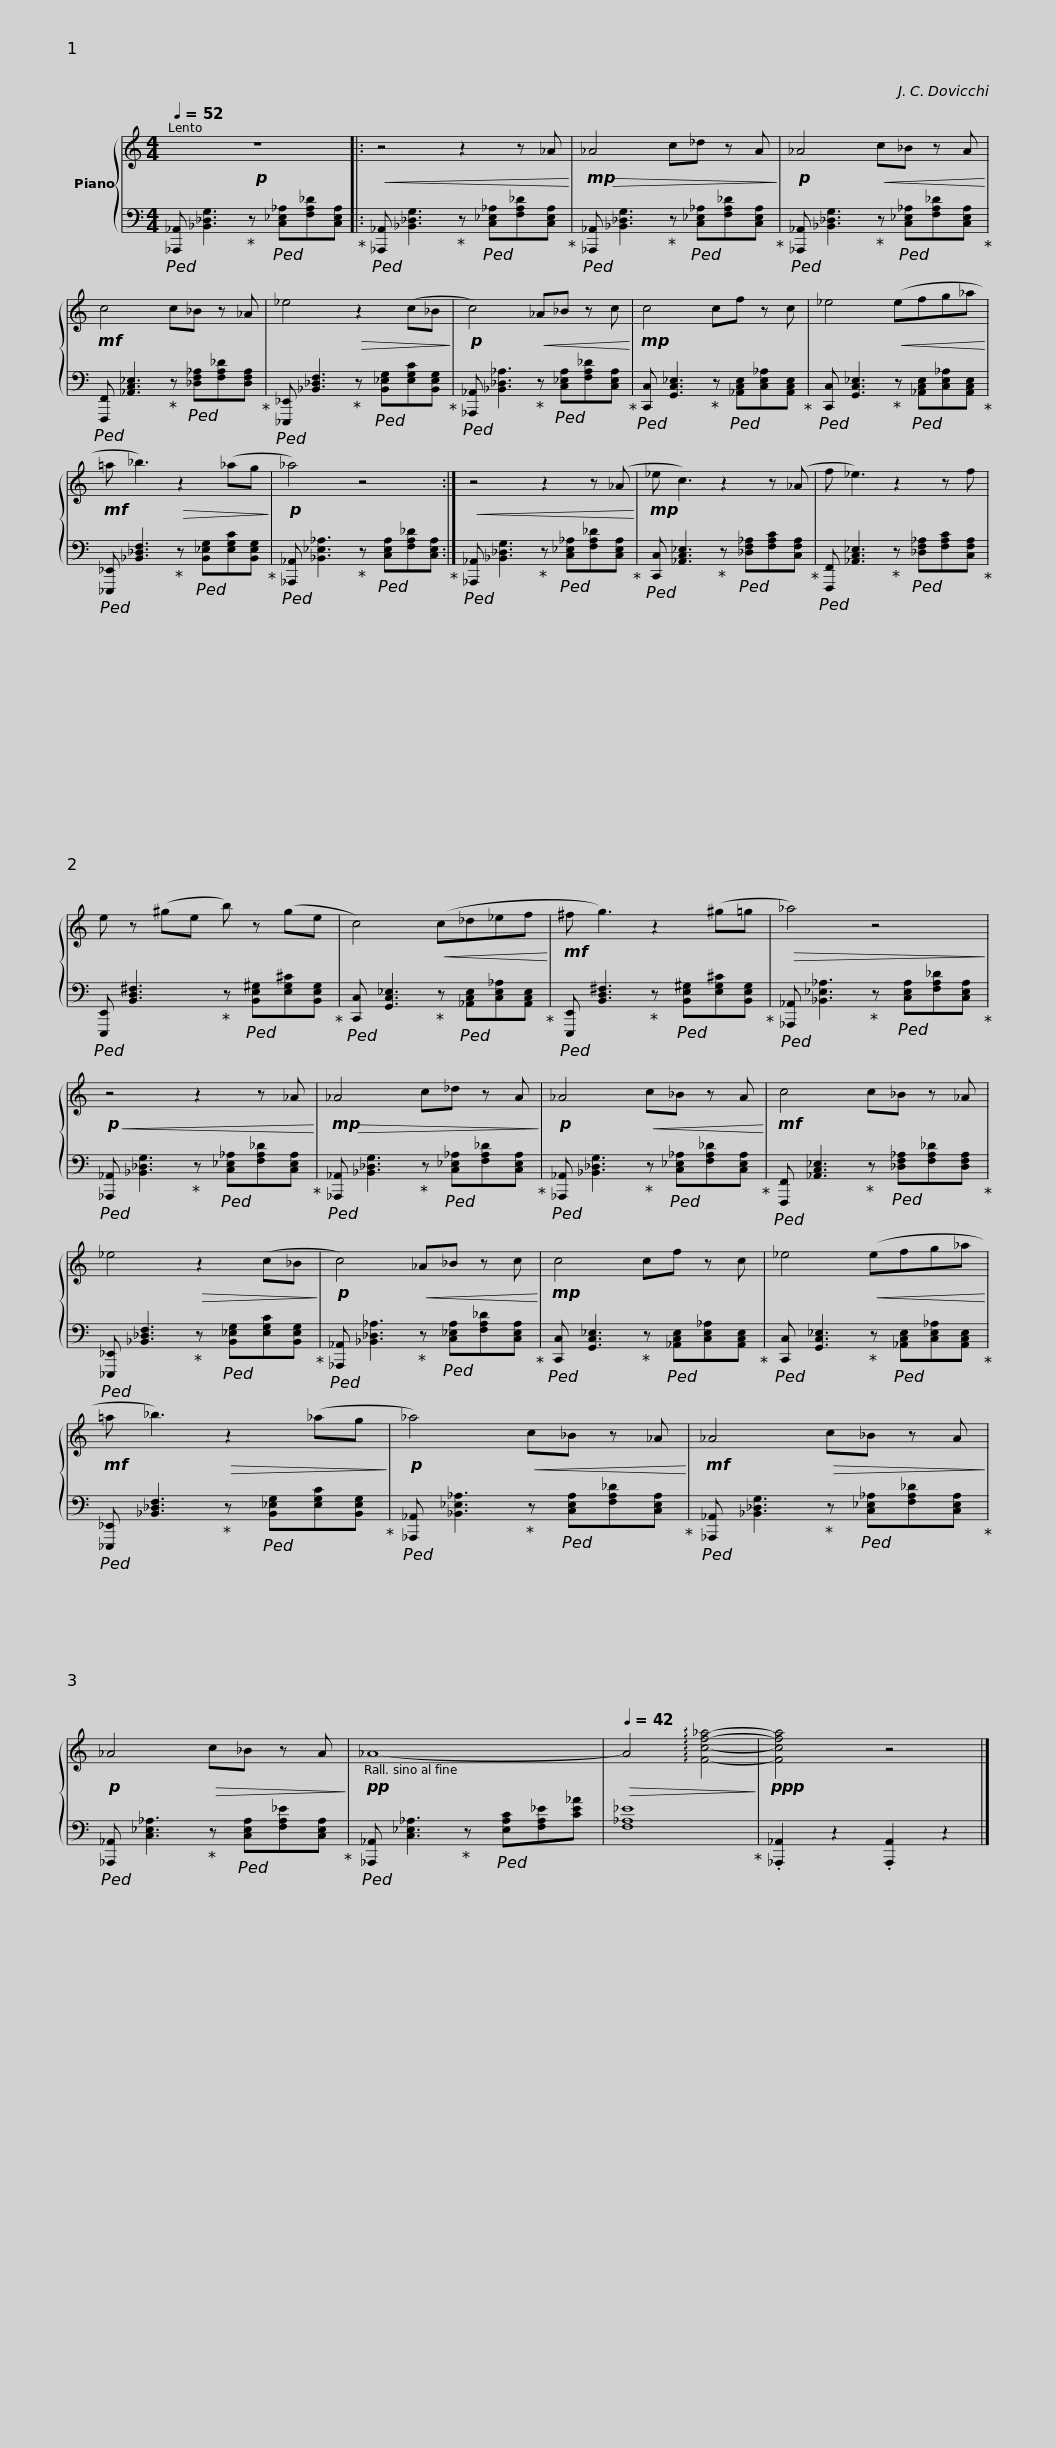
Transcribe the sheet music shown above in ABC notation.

X:1
%%score { 1 | 2 }
L:1/8
Q:1/4=52
M:4/4
I:linebreak $
K:C
V:1 treble
V:2 bass
V:1
!p! z8 |:!<(! z4 z2 z _A!<)! |!mp!!>(! _A4 c_d z A!>)! |$!p! _A4!<(! c_B z A!<)! |!mf! c4 c_B z _A | %5
 _e4!>(! z2 (c_B!>)! |!p! c4)!<(! _A_B z c!<)! |$!mp! c4 cf z c | _e4!<(! (efg_a!<)! |!mf! !courtesy!=a _b3)!>(! z2 (_ag!>)! | %10
!p! _a4) z4 :|$!<(! z4 z2 z (_A!<)! |!mp! _e c3) z2 z (_A | f _e3) z2 z f | e z (^ge b) z (ge |$ %15
 c4)!<(! (c_d_ef!<)! |!mf! ^f g3) z2 (^g=g |!>(! _a4) z4!>)! |!p!!<(! z4 z2 z _A!<)! |$!mp!!>(! _A4 c_d z A!>)! | %20
!p! _A4!<(! c_B z A!<)! |!mf! c4 c_B z _A | _e4!>(! z2 (c_B!>)! |$!p! c4)!<(! _A_B z c!<)! |!mp! c4 cf z c | %25
 _e4!<(! (efg_a!<)! |!mf! !courtesy!=a _b3)!>(! z2 (_ag!>)! |$!p! _a4)!<(! c_B z _A!<)! |!mf! _A4!>(! c_B z A!>)! |!p! _A4!>(! c_B z A!>)! | %30
!pp! _A8-[Q:1/4=50][Q:1/4=44] |$[Q:1/4=42]!>(! A4 !arpeggio![Fcf_a]4-!>)! |!ppp! [Fcfa]4 z4 |] %33
V:2
!ped! [_A,,,_A,,] [_B,,_D,G,]3!ped-up! z!ped! [C,_E,_A,][F,A,_D][C,E,A,]!ped-up! |:!ped! [_A,,,_A,,] [_B,,_D,G,]3!ped-up! z!ped! [C,_E,_A,][F,A,_D][C,E,A,]!ped-up! |!ped! [_A,,,_A,,] [_B,,_D,G,]3!ped-up! z!ped! [C,_E,_A,][F,A,_D][C,E,A,]!ped-up! |$!ped! [_A,,,_A,,] [_B,,_D,G,]3!ped-up! z!ped! [C,_E,_A,][F,A,_D][C,E,A,]!ped-up! |!ped! [F,,,F,,] [_A,,C,_E,]3!ped-up! z!ped! [_D,F,_A,][F,A,_D][D,F,A,]!ped-up! | %5
!ped! [_E,,,_E,,] [_B,,_D,F,]3!ped-up! z!ped! [B,,_E,G,][E,G,C][B,,E,G,]!ped-up! |!ped! [_A,,,_A,,] [_B,,_D,_A,]3!ped-up! z!ped! [C,_E,A,][F,A,_D][C,E,A,]!ped-up! |$!ped! [C,,C,] [G,,C,_E,]3!ped-up! z!ped! [_A,,C,E,][C,E,_A,][A,,C,E,]!ped-up! |!ped! [C,,C,] [G,,C,_E,]3!ped-up! z!ped! [_A,,C,E,][C,E,_A,][A,,C,E,]!ped-up! |!ped! [_E,,,_E,,] [_B,,_D,F,]3!ped-up! z!ped! [B,,_E,G,][E,G,C][B,,E,G,]!ped-up! | %10
!ped! [_A,,,_A,,] [_B,,_E,_A,]3!ped-up! z!ped! [C,E,A,][F,A,_D][C,E,A,]!ped-up! :|$!ped! [_A,,,_A,,] [_B,,_D,G,]3!ped-up! z!ped! [C,_E,_A,][F,A,_D][C,E,A,]!ped-up! |!ped! [C,,C,] [_A,,C,_E,]3!ped-up! z!ped! [_D,F,_A,][F,A,C][C,F,A,]!ped-up! |!ped! [F,,,F,,] [_A,,C,_E,]3!ped-up! z!ped! [_D,F,_A,][F,A,C][C,F,A,]!ped-up! |!ped! [E,,,E,,] [B,,D,^F,]3!ped-up! z!ped! [B,,E,^G,][E,G,^C][B,,E,G,]!ped-up! |$ %15
!ped! [C,,C,] [G,,C,_E,]3!ped-up! z!ped! [_A,,C,E,][C,E,_A,][A,,C,E,]!ped-up! |!ped! [E,,,E,,] [B,,D,^F,]3!ped-up! z!ped! [B,,E,^G,][E,G,^C][B,,E,G,]!ped-up! |!ped! [_A,,,_A,,] [_B,,_E,_A,]3!ped-up! z!ped! [C,E,A,][F,A,_D][C,E,A,]!ped-up! |!ped! [_A,,,_A,,] [_B,,_D,G,]3!ped-up! z!ped! [C,_E,_A,][F,A,_D][C,E,A,]!ped-up! |$!ped! [_A,,,_A,,] [_B,,_D,G,]3!ped-up! z!ped! [C,_E,_A,][F,A,_D][C,E,A,]!ped-up! | %20
!ped! [_A,,,_A,,] [_B,,_D,G,]3!ped-up! z!ped! [C,_E,_A,][F,A,_D][C,E,A,]!ped-up! |!ped! [F,,,F,,] [_A,,C,_E,]3!ped-up! z!ped! [_D,F,_A,][F,A,_D][D,F,A,]!ped-up! |!ped! [_E,,,_E,,] [_B,,_D,F,]3!ped-up! z!ped! [B,,_E,G,][E,G,C][B,,E,G,]!ped-up! |$!ped! [_A,,,_A,,] [_B,,_D,_A,]3!ped-up! z!ped! [C,_E,A,][F,A,_D][C,E,A,]!ped-up! |!ped! [C,,C,] [G,,C,_E,]3!ped-up! z!ped! [_A,,C,E,][C,E,_A,][A,,C,E,]!ped-up! | %25
!ped! [C,,C,] [G,,C,_E,]3!ped-up! z!ped! [_A,,C,E,][C,E,_A,][A,,C,E,]!ped-up! |!ped! [_E,,,_E,,] [_B,,_D,F,]3!ped-up! z!ped! [B,,_E,G,][E,G,C][B,,E,G,]!ped-up! |$!ped! [_A,,,_A,,] [_B,,_E,_A,]3!ped-up! z!ped! [C,E,A,][F,A,_D][C,E,A,]!ped-up! |!ped! [_A,,,_A,,] [_B,,_D,G,]3!ped-up! z!ped! [C,_E,_A,][F,A,_D][C,E,A,]!ped-up! |!ped! [_A,,,_A,,] [C,_E,_A,]3!ped-up! z!ped! [C,E,A,][F,A,_E][C,E,A,]!ped-up! | %30
!ped! [_A,,,_A,,] [C,_E,_A,]3!ped-up! z!ped! [E,A,C][F,A,_E][CE_A] |$ [F,_A,_E]8!ped-up! | .[_A,,,_A,,]2 z2 .[A,,,A,,]2 z2 |] %33
